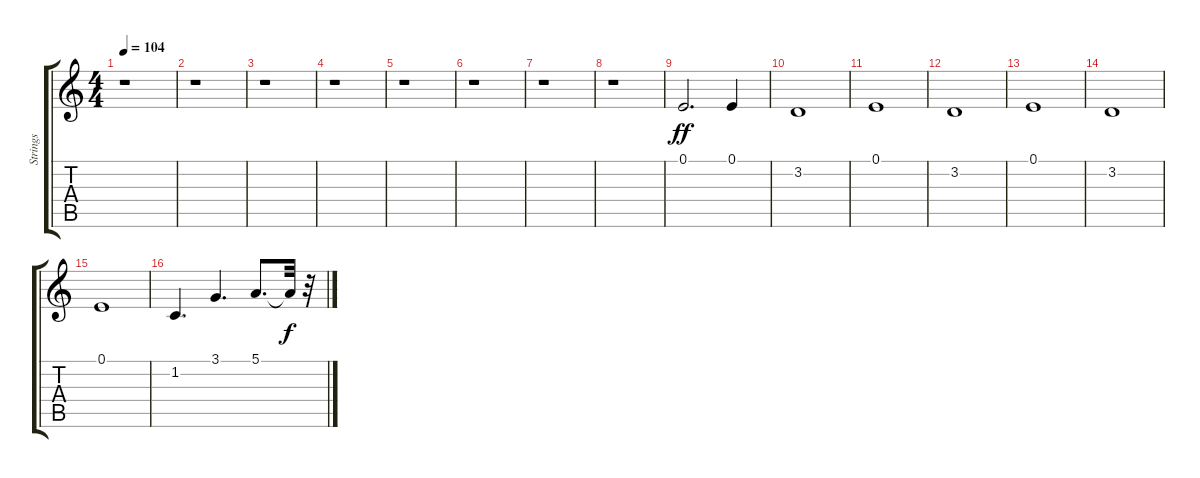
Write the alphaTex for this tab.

\track ("Strings" "Strings") {instrument stringensemble1}
\staff {score tabs}
\tuning (E4 B3 G3 D3 A2 E2) {hide}
\ts (4 4)
\tempo 104
\clef g2
\ks c
r.1{dy f} |
r.1 |
r.1 |
r.1 |
r.1 |
r.1 |
r.1 |
r.1 |
0.1.2{d dy ff volume 11} 0.1.4{volume 11} |
3.2.1 |
0.1.1 |
3.2.1 |
0.1.1 |
3.2.1 |
0.1.1 |
1.2.4{d} 3.1.4{d} 5.1.8{d} 5.1{t}.32{dy f} r.32
